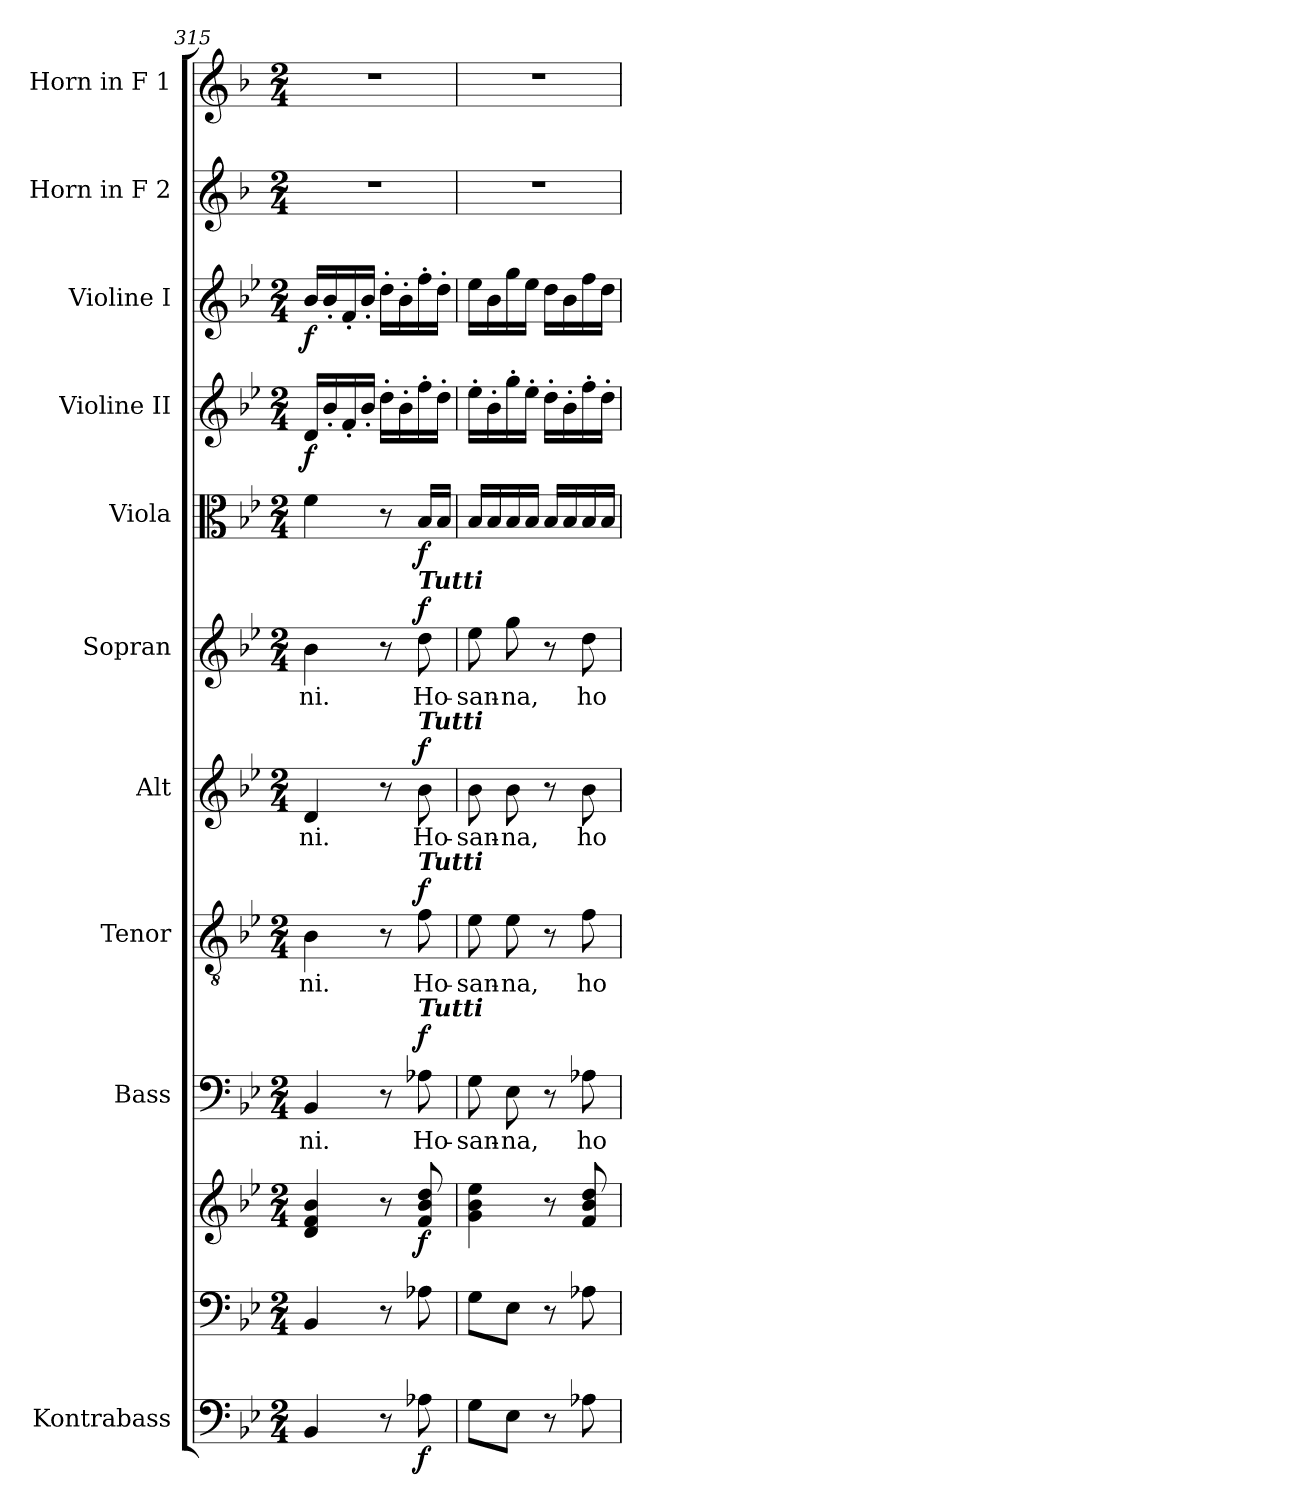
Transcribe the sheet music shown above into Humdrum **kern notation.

**kern	**dynam	**kern	**kern	**dynam	**kern	**text	**dynam	**kern	**text	**dynam	**kern	**text	**dynam	**kern	**text	**dynam	**kern	**dynam	**kern	**dynam	**kern	**dynam	**kern	**kern
*part11	*part11	*part10	*part10	*part10	*part9	*part9	*part9	*part8	*part8	*part8	*part7	*part7	*part7	*part6	*part6	*part6	*part5	*part5	*part4	*part4	*part3	*part3	*part2	*part1
*staff12	*staff12	*staff11	*staff10	*staff10/11	*staff9	*staff9	*staff9	*staff8	*staff8	*staff8	*staff7	*staff7	*staff7	*staff6	*staff6	*staff6	*staff5	*staff5	*staff4	*staff4	*staff3	*staff3	*staff2	*staff1
*I"Kontrabass	*	*	*	*	*I"Bass	*	*	*I"Tenor	*	*	*I"Alt	*	*	*I"Sopran	*	*	*I"Viola	*	*I"Violine II	*	*I"Violine I	*	*I"Horn in F 2	*I"Horn in F 1
*I'Kb.	*	*	*	*	*I'B	*	*	*I'T	*	*	*I'A	*	*	*I'S	*	*	*I'Vla.	*	*I'Vl. II	*	*I'Vl. I	*	*I'Hrn. 2	*I'Hrn. 1
!!LO:PB:g=z
*clefF4	*	*clefF4	*clefG2	*	*clefF4	*	*	*clefGv2	*	*	*clefG2	*	*	*clefG2	*	*	*clefC3	*	*clefG2	*	*clefG2	*	*clefG2	*clefG2
*ITrd7c12	*	*	*	*	*	*	*	*	*	*	*	*	*	*	*	*	*	*	*	*	*	*	*ITrd4c7	*ITrd4c7
*k[b-e-]	*	*k[b-e-]	*k[b-e-]	*	*k[b-e-]	*	*	*k[b-e-]	*	*	*k[b-e-]	*	*	*k[b-e-]	*	*	*k[b-e-]	*	*k[b-e-]	*	*k[b-e-]	*	*k[b-e-]	*k[b-e-]
*B-:	*	*B-:	*B-:	*	*B-:	*	*	*B-:	*	*	*B-:	*	*	*B-:	*	*	*B-:	*	*B-:	*	*B-:	*	*B-:	*B-:
*M2/4	*	*M2/4	*M2/4	*	*M2/4	*	*	*M2/4	*	*	*M2/4	*	*	*M2/4	*	*	*M2/4	*	*M2/4	*	*M2/4	*	*M2/4	*M2/4
=315	=315	=315	=315	=315	=315	=315	=315	=315	=315	=315	=315	=315	=315	=315	=315	=315	=315	=315	=315	=315	=315	=315	=315	=315
!	!	!	!	!	!	!LO:LY:b	!	!	!LO:LY:b	!	!	!LO:LY:b	!	!	!LO:LY:b	!	!	!	!	!LO:DY:b	!	!LO:DY:b	!	!
4BBB-/	.	4BB-/	4d/ 4f/ 4b-/	.	4BB-/	-ni.	.	4B-\	-ni.	.	4d/	-ni.	.	4b-\	-ni.	.	4f\	.	16d/LL	f	16b-/LL	f	2r	2r
.	.	.	.	.	.	.	.	.	.	.	.	.	.	.	.	.	.	.	16b-'</	.	16b-'</	.	.	.
.	.	.	.	.	.	.	.	.	.	.	.	.	.	.	.	.	.	.	16f'</	.	16f'</	.	.	.
.	.	.	.	.	.	.	.	.	.	.	.	.	.	.	.	.	.	.	16b-'</JJ	.	16b-'</JJ	.	.	.
8r	.	8r	8r	.	8r	.	.	8r	.	.	8r	.	.	8r	.	.	8r	.	16dd'>\LL	.	16dd'>\LL	.	.	.
.	.	.	.	.	.	.	.	.	.	.	.	.	.	.	.	.	.	.	16b-'>\	.	16b-'>\	.	.	.
!	!	!	!	!	!	!	!	!	!	!	!	!	!	!LO:TX:a:Bi:t=Tutti	!	!	!	!	!	!	!	!	!	!
!	!	!	!	!	!	!	!	!	!	!	!LO:TX:a:Bi:t=Tutti	!	!	!	!	!	!	!	!	!	!	!	!	!
!	!	!	!	!	!	!	!	!LO:TX:a:Bi:t=Tutti	!	!	!	!	!	!	!	!	!	!	!	!	!	!	!	!
!	!	!	!	!	!LO:TX:a:Bi:t=Tutti	!	!	!	!	!	!	!	!	!	!	!	!	!	!	!	!	!	!	!
!	!LO:DY:b	!	!	!LO:DY:b	!	!LO:LY:b	!LO:DY:a	!	!LO:LY:b	!LO:DY:a	!	!LO:LY:b	!LO:DY:a	!	!LO:LY:b	!LO:DY:a	!	!LO:DY:b	!	!	!	!	!	!
8AA-X\	f	8A-X\	8f/ 8b-/ 8dd/	f	8A-X\	Ho-	f	8f\	Ho-	f	8b-\	Ho-	f	8dd\	Ho-	f	16B-/LL	f	16ff'>\	.	16ff'>\	.	.	.
.	.	.	.	.	.	.	.	.	.	.	.	.	.	.	.	.	16B-/JJ	.	16dd'>\JJ	.	16dd'>\JJ	.	.	.
=316	=316	=316	=316	=316	=316	=316	=316	=316	=316	=316	=316	=316	=316	=316	=316	=316	=316	=316	=316	=316	=316	=316	=316	=316
!	!	!	!	!	!	!LO:LY:b	!	!	!LO:LY:b	!	!	!LO:LY:b	!	!	!LO:LY:b	!	!	!	!	!	!	!	!	!
8GG\L	.	8G\L	4g\ 4b-\ 4ee-\	.	8G\	-san-	.	8e-\	-san-	.	8b-\	-san-	.	8ee-\	-san-	.	16B-/LL	.	16ee-'>\LL	.	16ee-\LL	.	2r	2r
.	.	.	.	.	.	.	.	.	.	.	.	.	.	.	.	.	16B-/	.	16b-'>\	.	16b-\	.	.	.
!	!	!	!	!	!	!LO:LY:b	!	!	!LO:LY:b	!	!	!LO:LY:b	!	!	!LO:LY:b	!	!	!	!	!	!	!	!	!
8EE-\J	.	8E-\J	.	.	8E-\	-na,	.	8e-\	-na,	.	8b-\	-na,	.	8gg\	-na,	.	16B-/	.	16gg'>\	.	16gg\	.	.	.
.	.	.	.	.	.	.	.	.	.	.	.	.	.	.	.	.	16B-/JJ	.	16ee-'>\JJ	.	16ee-\JJ	.	.	.
8r	.	8r	8r	.	8r	.	.	8r	.	.	8r	.	.	8r	.	.	16B-/LL	.	16dd'>\LL	.	16dd\LL	.	.	.
.	.	.	.	.	.	.	.	.	.	.	.	.	.	.	.	.	16B-/	.	16b-'>\	.	16b-\	.	.	.
!	!	!	!	!	!	!LO:LY:b	!	!	!LO:LY:b	!	!	!LO:LY:b	!	!	!LO:LY:b	!	!	!	!	!	!	!	!	!
8AA-X\	.	8A-X\	8f/ 8b-/ 8dd/	.	8A-X\	ho-	.	8f\	ho-	.	8b-\	ho-	.	8dd\	ho-	.	16B-/	.	16ff'>\	.	16ff\	.	.	.
.	.	.	.	.	.	.	.	.	.	.	.	.	.	.	.	.	16B-/JJ	.	16dd'>\JJ	.	16dd\JJ	.	.	.
=	=	=	=	=	=	=	=	=	=	=	=	=	=	=	=	=	=	=	=	=	=	=	=	=
*-	*-	*-	*-	*-	*-	*-	*-	*-	*-	*-	*-	*-	*-	*-	*-	*-	*-	*-	*-	*-	*-	*-	*-	*-
